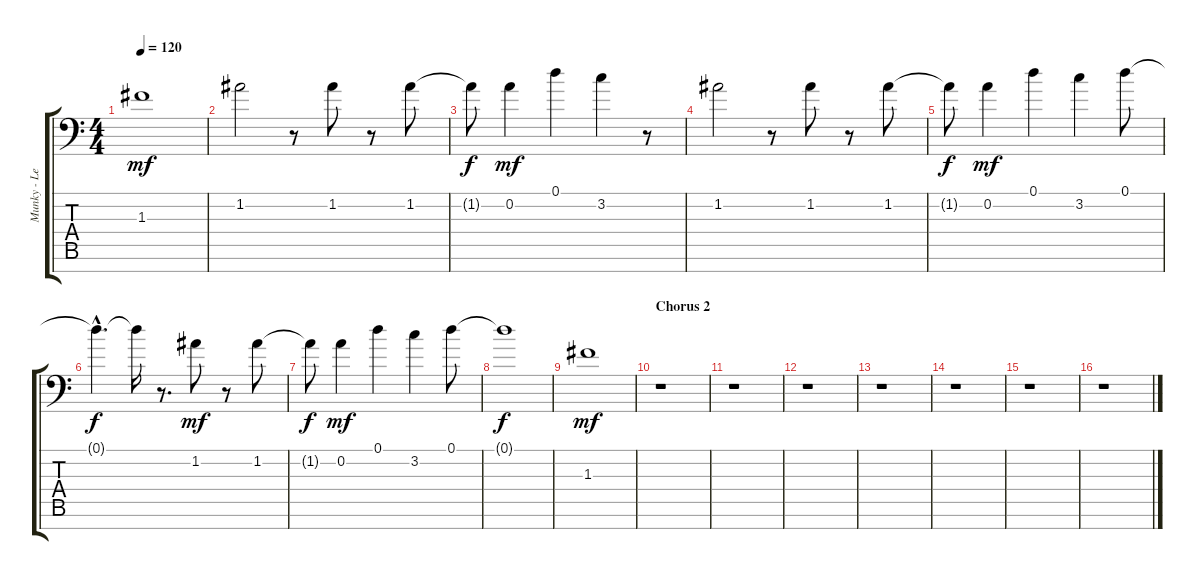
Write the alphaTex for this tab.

\track ("Munky - Lead Guitar 2" "Munky - Le") {instrument acousticguitarsteel}
\staff {score tabs}
\tuning (D4 A3 F3 C3 G2 D2 A1) {hide}
\ts (4 4)
\tempo 120
\clef f4
\ks c
1.3.1{dy mf} |
1.2.2 r.8 1.2.8 r.8 1.2.8 |
1.2{t}.8{dy f} 0.2.4{dy mf} 0.1.4 3.2.4 r.8 |
1.2.2 r.8 1.2.8 r.8 1.2.8 |
1.2{t}.8{dy f} 0.2.4{dy mf} 0.1.4 3.2.4 0.1.8 |
0.1{hac t}.4{d dy f} 0.1{t}.16 r.8{d} 1.2.8{dy mf} r.8 1.2.8 |
1.2{t}.8{dy f} 0.2.4{dy mf} 0.1.4 3.2.4 0.1.8 |
0.1{t}.1{dy f} |
1.3.1{dy mf} |
\section ("" "Chorus 2")
r.1 |
r.1 |
r.1 |
r.1 |
r.1 |
r.1 |
r.1
